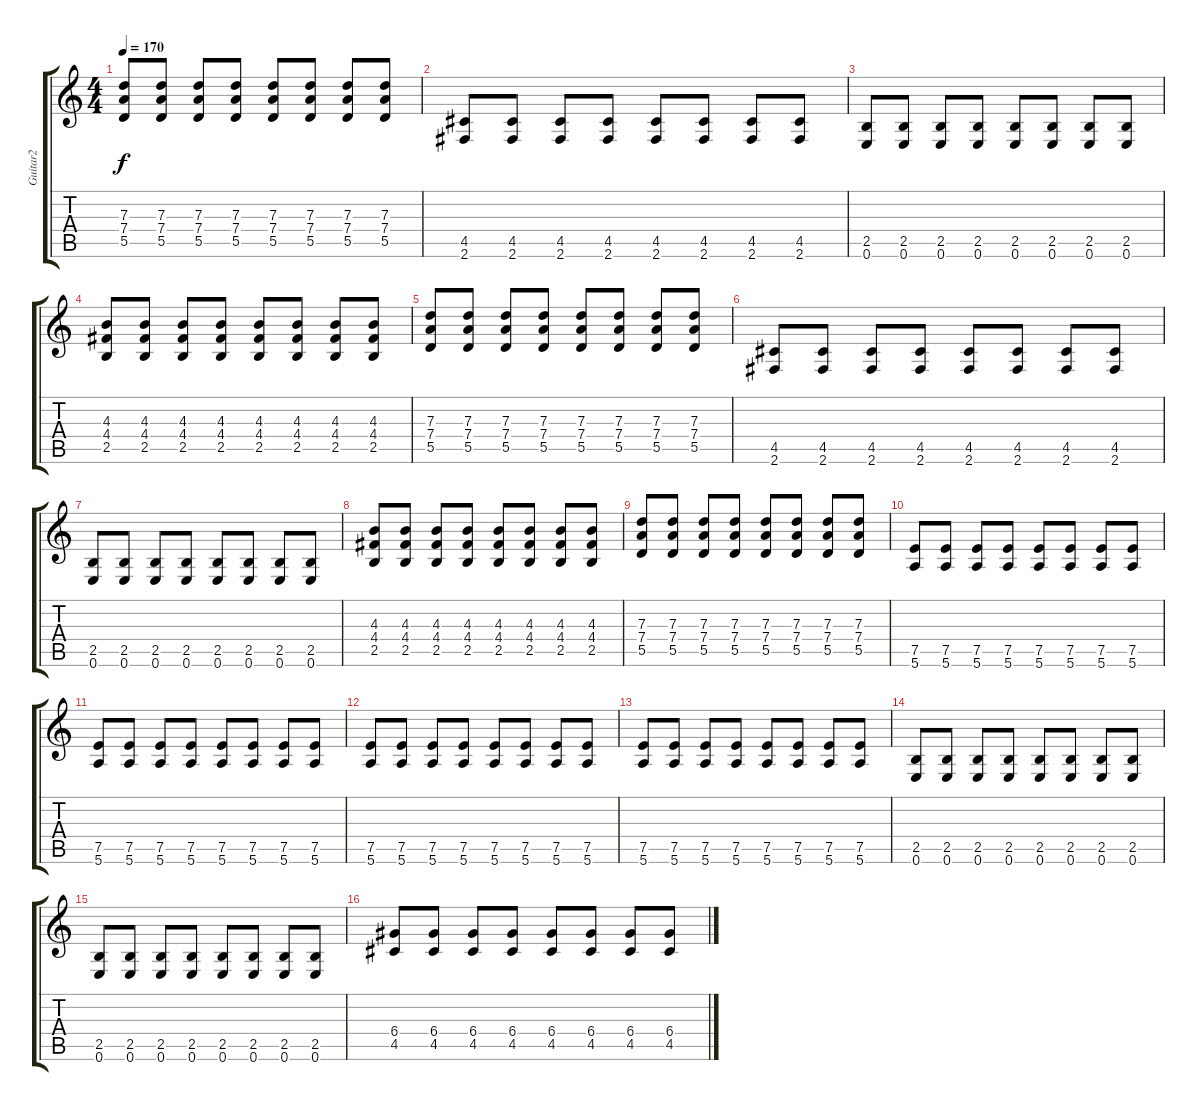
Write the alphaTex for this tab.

\track ("Guitar2" "Guitar2") {instrument distortionguitar}
\staff {score tabs}
\tuning (E4 B3 G3 D3 A2 E2) {hide}
\ts (4 4)
\tempo 170
\clef g2
\ks c
(7.3 7.4 5.5).8{dy f} (7.3 7.4 5.5).8 (7.3 7.4 5.5).8 (7.3 7.4 5.5).8 (7.3 7.4 5.5).8 (7.3 7.4 5.5).8 (7.3 7.4 5.5).8 (7.3 7.4 5.5).8 |
(4.5 2.6).8 (4.5 2.6).8 (4.5 2.6).8 (4.5 2.6).8 (4.5 2.6).8 (4.5 2.6).8 (4.5 2.6).8 (4.5 2.6).8 |
(2.5 0.6).8 (2.5 0.6).8 (2.5 0.6).8 (2.5 0.6).8 (2.5 0.6).8 (2.5 0.6).8 (2.5 0.6).8 (2.5 0.6).8 |
(4.3 4.4 2.5).8 (4.3 4.4 2.5).8 (4.3 4.4 2.5).8 (4.3 4.4 2.5).8 (4.3 4.4 2.5).8 (4.3 4.4 2.5).8 (4.3 4.4 2.5).8 (4.3 4.4 2.5).8 |
(7.3 7.4 5.5).8 (7.3 7.4 5.5).8 (7.3 7.4 5.5).8 (7.3 7.4 5.5).8 (7.3 7.4 5.5).8 (7.3 7.4 5.5).8 (7.3 7.4 5.5).8 (7.3 7.4 5.5).8 |
(4.5 2.6).8 (4.5 2.6).8 (4.5 2.6).8 (4.5 2.6).8 (4.5 2.6).8 (4.5 2.6).8 (4.5 2.6).8 (4.5 2.6).8 |
(2.5 0.6).8 (2.5 0.6).8 (2.5 0.6).8 (2.5 0.6).8 (2.5 0.6).8 (2.5 0.6).8 (2.5 0.6).8 (2.5 0.6).8 |
(4.3 4.4 2.5).8 (4.3 4.4 2.5).8 (4.3 4.4 2.5).8 (4.3 4.4 2.5).8 (4.3 4.4 2.5).8 (4.3 4.4 2.5).8 (4.3 4.4 2.5).8 (4.3 4.4 2.5).8 |
(7.3 7.4 5.5).8 (7.3 7.4 5.5).8 (7.3 7.4 5.5).8 (7.3 7.4 5.5).8 (7.3 7.4 5.5).8 (7.3 7.4 5.5).8 (7.3 7.4 5.5).8 (7.3 7.4 5.5).8 |
(7.5 5.6).8 (7.5 5.6).8 (7.5 5.6).8 (7.5 5.6).8 (7.5 5.6).8 (7.5 5.6).8 (7.5 5.6).8 (7.5 5.6).8 |
(7.5 5.6).8 (7.5 5.6).8 (7.5 5.6).8 (7.5 5.6).8 (7.5 5.6).8 (7.5 5.6).8 (7.5 5.6).8 (7.5 5.6).8 |
(7.5 5.6).8 (7.5 5.6).8 (7.5 5.6).8 (7.5 5.6).8 (7.5 5.6).8 (7.5 5.6).8 (7.5 5.6).8 (7.5 5.6).8 |
(7.5 5.6).8 (7.5 5.6).8 (7.5 5.6).8 (7.5 5.6).8 (7.5 5.6).8 (7.5 5.6).8 (7.5 5.6).8 (7.5 5.6).8 |
(2.5 0.6).8 (2.5 0.6).8 (2.5 0.6).8 (2.5 0.6).8 (2.5 0.6).8 (2.5 0.6).8 (2.5 0.6).8 (2.5 0.6).8 |
(2.5 0.6).8 (2.5 0.6).8 (2.5 0.6).8 (2.5 0.6).8 (2.5 0.6).8 (2.5 0.6).8 (2.5 0.6).8 (2.5 0.6).8 |
(6.4 4.5).8 (6.4 4.5).8 (6.4 4.5).8 (6.4 4.5).8 (6.4 4.5).8 (6.4 4.5).8 (6.4 4.5).8 (6.4 4.5).8
